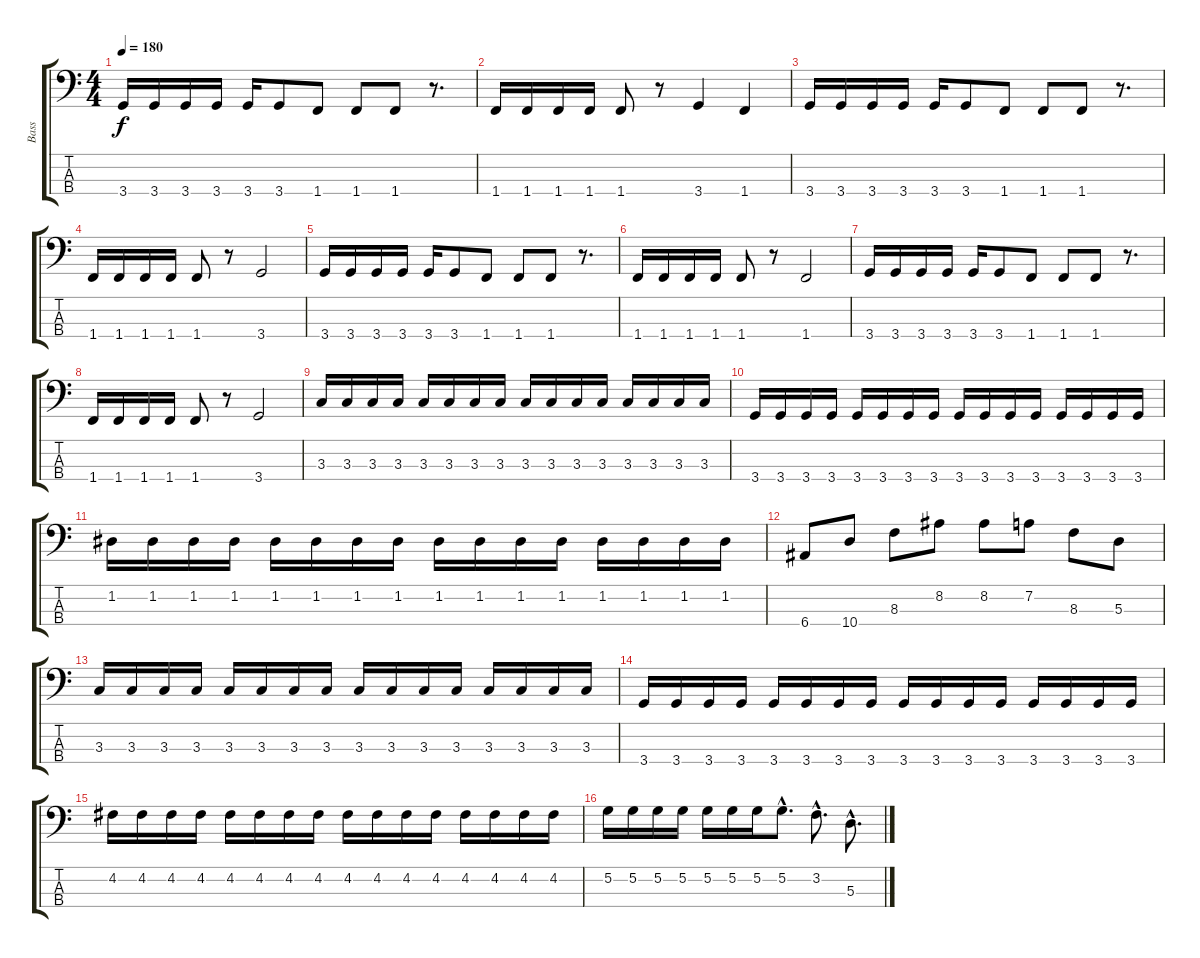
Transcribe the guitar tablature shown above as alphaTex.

\track ("Bass" "Bass") {instrument electricbassfinger}
\staff {score tabs}
\tuning (G2 D2 A1 E1) {hide}
\ts (4 4)
\tempo 180
\clef f4
\ks c
3.4.16{dy f} 3.4.16 3.4.16 3.4.16 3.4.16 3.4.8 1.4.8 1.4.8 1.4.8 r.8{d} |
1.4.16 1.4.16 1.4.16 1.4.16 1.4.8 r.8 3.4.4 1.4.4 |
3.4.16 3.4.16 3.4.16 3.4.16 3.4.16 3.4.8 1.4.8 1.4.8 1.4.8 r.8{d} |
1.4.16 1.4.16 1.4.16 1.4.16 1.4.8 r.8 3.4.2 |
3.4.16 3.4.16 3.4.16 3.4.16 3.4.16 3.4.8 1.4.8 1.4.8 1.4.8 r.8{d} |
1.4.16 1.4.16 1.4.16 1.4.16 1.4.8 r.8 1.4.2 |
3.4.16 3.4.16 3.4.16 3.4.16 3.4.16 3.4.8 1.4.8 1.4.8 1.4.8 r.8{d} |
1.4.16 1.4.16 1.4.16 1.4.16 1.4.8 r.8 3.4.2 |
3.3.16 3.3.16 3.3.16 3.3.16 3.3.16 3.3.16 3.3.16 3.3.16 3.3.16 3.3.16 3.3.16 3.3.16 3.3.16 3.3.16 3.3.16 3.3.16 |
3.4.16 3.4.16 3.4.16 3.4.16 3.4.16 3.4.16 3.4.16 3.4.16 3.4.16 3.4.16 3.4.16 3.4.16 3.4.16 3.4.16 3.4.16 3.4.16 |
1.2.16 1.2.16 1.2.16 1.2.16 1.2.16 1.2.16 1.2.16 1.2.16 1.2.16 1.2.16 1.2.16 1.2.16 1.2.16 1.2.16 1.2.16 1.2.16 |
6.4.8 10.4.8 8.3.8 8.2.8 8.2.8 7.2.8 8.3.8 5.3.8 |
3.3.16 3.3.16 3.3.16 3.3.16 3.3.16 3.3.16 3.3.16 3.3.16 3.3.16 3.3.16 3.3.16 3.3.16 3.3.16 3.3.16 3.3.16 3.3.16 |
3.4.16 3.4.16 3.4.16 3.4.16 3.4.16 3.4.16 3.4.16 3.4.16 3.4.16 3.4.16 3.4.16 3.4.16 3.4.16 3.4.16 3.4.16 3.4.16 |
4.2.16 4.2.16 4.2.16 4.2.16 4.2.16 4.2.16 4.2.16 4.2.16 4.2.16 4.2.16 4.2.16 4.2.16 4.2.16 4.2.16 4.2.16 4.2.16 |
5.2.16 5.2.16 5.2.16 5.2.16 5.2.16 5.2.16 5.2.16 5.2{hac}.8{d} 3.2{hac}.8{d} 5.3{hac}.8{d}
